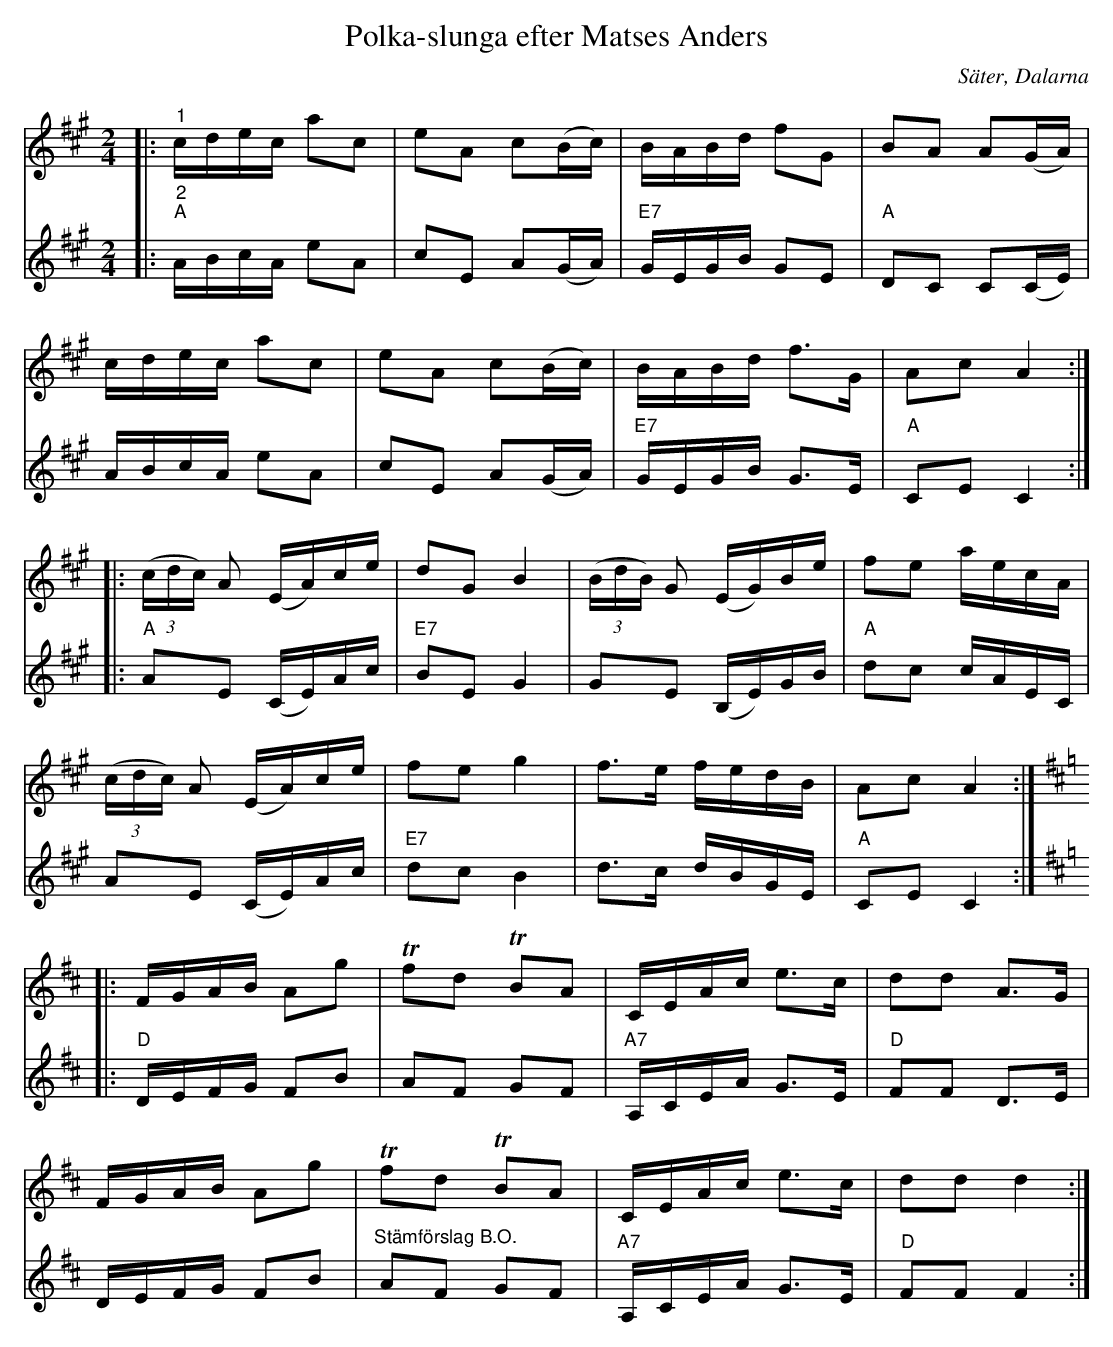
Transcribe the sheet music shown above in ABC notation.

X:1
T:Polka-slunga efter Matses Anders
O:Säter, Dalarna
L:1/16
M:2/4
K:A
V:1
|:"^1" cdec a2c2 | e2A2 c2(Bc) | BABd f2G2 | B2A2 A2(GA) |
cdec a2c2 | e2A2 c2(Bc) | BABd f2>G2 | A2c2 A4 ::
 (3(cdc) A2 (EA)ce | d2G2 B4 | (3(BdB) G2 (EG)Be | f2e2 aecA |
(3(cdc) A2 (EA)ce | f2e2 g4 | f2>e2 fedB | A2c2 A4 ::
[K:D] FGAB A2g2 |T f2d2T B2A2 | CEAc e2>c2 | d2d2 A2>G2 |
FGAB A2g2 |T f2d2T B2A2 | CEAc e2>c2 | d2d2 d4 :|
V:2
|:"^2""A" ABcA e2A2 | c2E2 A2(GA) |"E7" GEGB G2E2 |"A" D2C2 C2(CE) |
ABcA e2A2 | c2E2 A2(GA) | "E7" GEGB G2>E2 | "A" C2E2 C4 ::
"A" A2E2 (CE)Ac | "E7" B2E2 G4 | G2E2 (B,E)GB | "A" d2c2 cAEC |
A2E2 (CE)Ac | "E7" d2c2 B4 | d2>c2 dBGE |"A" C2E2 C4 ::
[K:D] "D" DEFG F2B2 | A2F2 G2F2 |"A7" A,CEA G2>E2 | "D" F2F2 D2>E2 |
DEFG F2B2 | "^Stämförslag B.O." A2F2 G2F2 |"A7" A,CEA G2>E2 |"D" F2F2 F4 :|
